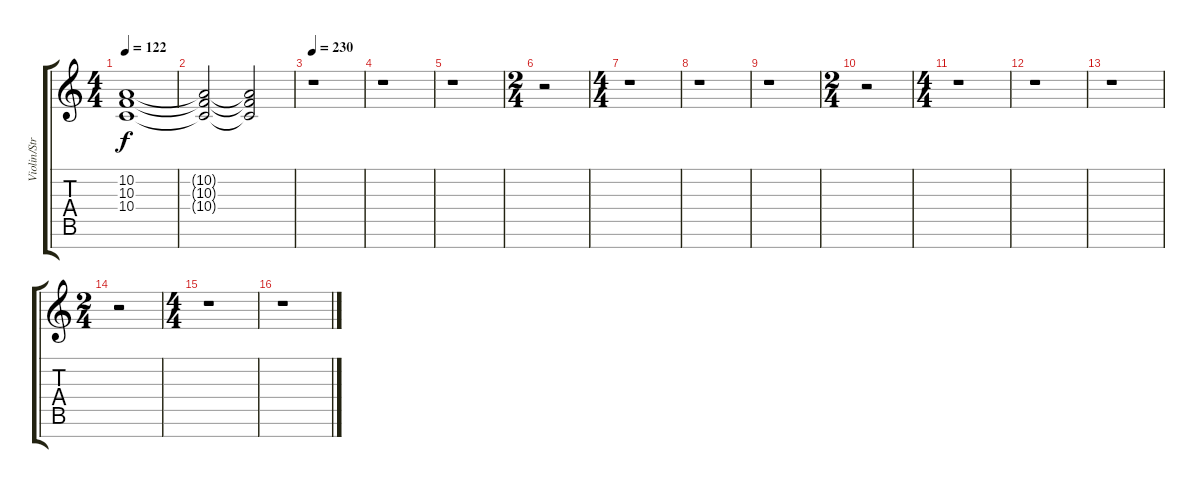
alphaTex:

\track ("Violin/Strings" "Violin/Str") {instrument violin}
\staff {score tabs}
\tuning (E4 B3 G3 D3 A2 E2 B1) {hide}
\ts (4 4)
\tempo 122
\clef g2
\ks c
(10.2 10.3 10.4).1{dy f} |
(10.2{t} 10.3{t} 10.4{t}).2 (10.2{t} 10.3{t} 10.4{t}).2 |
\tempo 230
r.1 |
r.1 |
r.1 |
\ts (2 4)
r.2 |
\ts (4 4)
r.1 |
r.1 |
r.1 |
\ts (2 4)
r.2 |
\ts (4 4)
r.1 |
r.1 |
r.1 |
\ts (2 4)
r.2 |
\ts (4 4)
r.1 |
r.1
